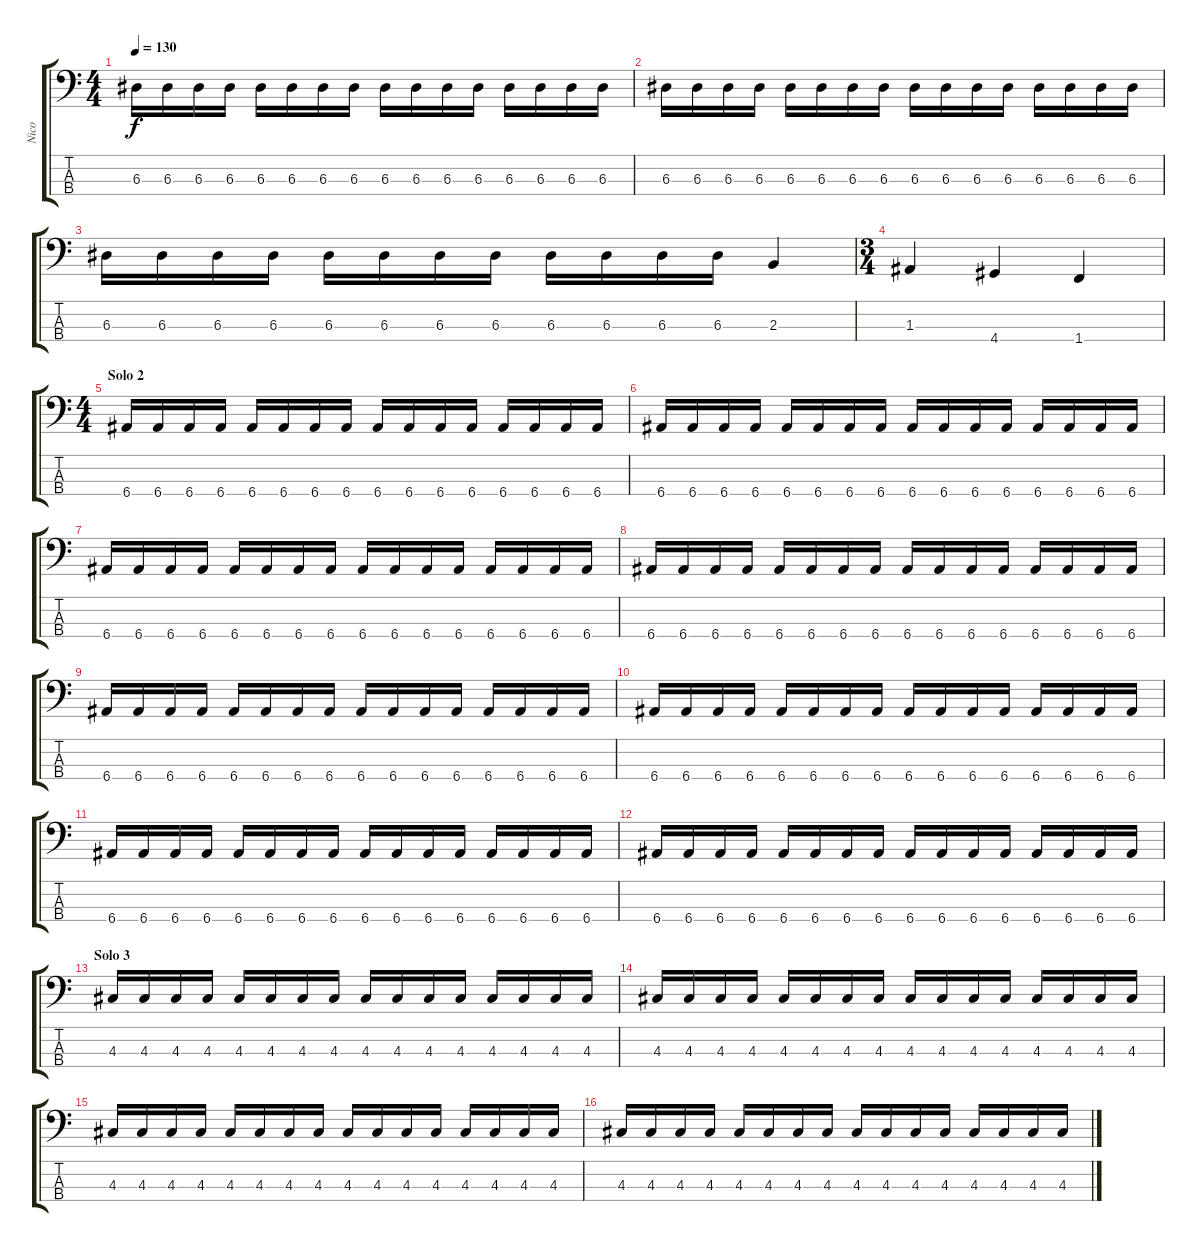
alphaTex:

\track ("Nico" "Nico") {instrument electricbassfinger}
\staff {score tabs}
\tuning (G2 D2 A1 E1) {hide}
\ts (4 4)
\tempo 130
\clef f4
\ks c
6.3.16{dy f} 6.3.16 6.3.16 6.3.16 6.3.16 6.3.16 6.3.16 6.3.16 6.3.16 6.3.16 6.3.16 6.3.16 6.3.16 6.3.16 6.3.16 6.3.16 |
6.3.16 6.3.16 6.3.16 6.3.16 6.3.16 6.3.16 6.3.16 6.3.16 6.3.16 6.3.16 6.3.16 6.3.16 6.3.16 6.3.16 6.3.16 6.3.16 |
6.3.16 6.3.16 6.3.16 6.3.16 6.3.16 6.3.16 6.3.16 6.3.16 6.3.16 6.3.16 6.3.16 6.3.16 2.3.4 |
\ts (3 4)
1.3.4 4.4.4 1.4.4 |
\ts (4 4)
\section ("" "Solo 2")
6.4.16 6.4.16 6.4.16 6.4.16 6.4.16 6.4.16 6.4.16 6.4.16 6.4.16 6.4.16 6.4.16 6.4.16 6.4.16 6.4.16 6.4.16 6.4.16 |
6.4.16 6.4.16 6.4.16 6.4.16 6.4.16 6.4.16 6.4.16 6.4.16 6.4.16 6.4.16 6.4.16 6.4.16 6.4.16 6.4.16 6.4.16 6.4.16 |
6.4.16 6.4.16 6.4.16 6.4.16 6.4.16 6.4.16 6.4.16 6.4.16 6.4.16 6.4.16 6.4.16 6.4.16 6.4.16 6.4.16 6.4.16 6.4.16 |
6.4.16 6.4.16 6.4.16 6.4.16 6.4.16 6.4.16 6.4.16 6.4.16 6.4.16 6.4.16 6.4.16 6.4.16 6.4.16 6.4.16 6.4.16 6.4.16 |
6.4.16 6.4.16 6.4.16 6.4.16 6.4.16 6.4.16 6.4.16 6.4.16 6.4.16 6.4.16 6.4.16 6.4.16 6.4.16 6.4.16 6.4.16 6.4.16 |
6.4.16 6.4.16 6.4.16 6.4.16 6.4.16 6.4.16 6.4.16 6.4.16 6.4.16 6.4.16 6.4.16 6.4.16 6.4.16 6.4.16 6.4.16 6.4.16 |
6.4.16 6.4.16 6.4.16 6.4.16 6.4.16 6.4.16 6.4.16 6.4.16 6.4.16 6.4.16 6.4.16 6.4.16 6.4.16 6.4.16 6.4.16 6.4.16 |
6.4.16 6.4.16 6.4.16 6.4.16 6.4.16 6.4.16 6.4.16 6.4.16 6.4.16 6.4.16 6.4.16 6.4.16 6.4.16 6.4.16 6.4.16 6.4.16 |
\section ("" "Solo 3")
4.3.16 4.3.16 4.3.16 4.3.16 4.3.16 4.3.16 4.3.16 4.3.16 4.3.16 4.3.16 4.3.16 4.3.16 4.3.16 4.3.16 4.3.16 4.3.16 |
4.3.16 4.3.16 4.3.16 4.3.16 4.3.16 4.3.16 4.3.16 4.3.16 4.3.16 4.3.16 4.3.16 4.3.16 4.3.16 4.3.16 4.3.16 4.3.16 |
4.3.16 4.3.16 4.3.16 4.3.16 4.3.16 4.3.16 4.3.16 4.3.16 4.3.16 4.3.16 4.3.16 4.3.16 4.3.16 4.3.16 4.3.16 4.3.16 |
4.3.16 4.3.16 4.3.16 4.3.16 4.3.16 4.3.16 4.3.16 4.3.16 4.3.16 4.3.16 4.3.16 4.3.16 4.3.16 4.3.16 4.3.16 4.3.16
